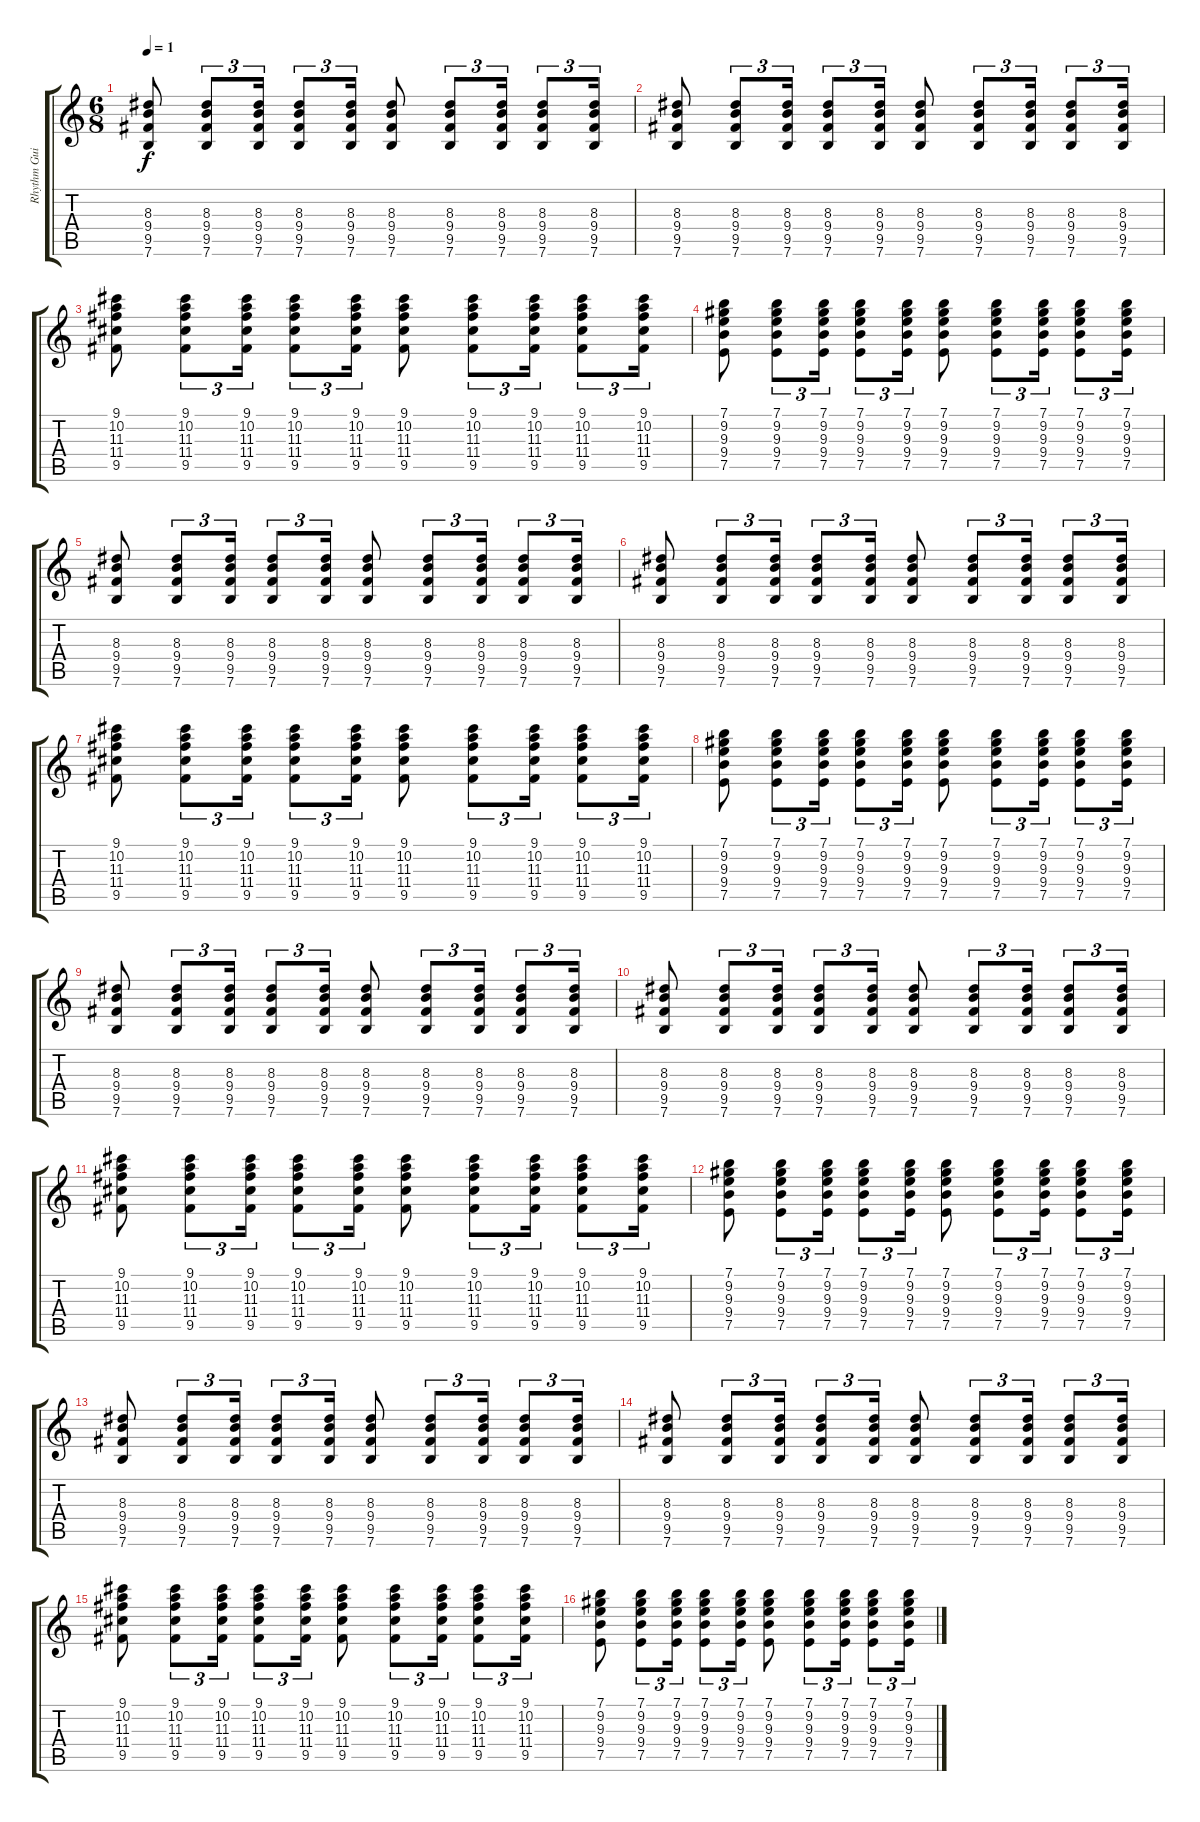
\track ("Rhythm Guitar" "Rhythm Gui") {instrument acousticguitarsteel}
\staff {score tabs}
\tuning (E4 B3 G3 D3 A2 E2) {hide}
\ts (6 8)
\tempo 1
\clef g2
\ks c
(8.3 9.4 9.5 7.6).8{dy f} (8.3 9.4 9.5 7.6).8{tu (3 2)} (8.3 9.4 9.5 7.6).16{tu (3 2)} (8.3 9.4 9.5 7.6).8{tu (3 2)} (8.3 9.4 9.5 7.6).16{tu (3 2)} (8.3 9.4 9.5 7.6).8 (8.3 9.4 9.5 7.6).8{tu (3 2)} (8.3 9.4 9.5 7.6).16{tu (3 2)} (8.3 9.4 9.5 7.6).8{tu (3 2)} (8.3 9.4 9.5 7.6).16{tu (3 2)} |
(8.3 9.4 9.5 7.6).8 (8.3 9.4 9.5 7.6).8{tu (3 2)} (8.3 9.4 9.5 7.6).16{tu (3 2)} (8.3 9.4 9.5 7.6).8{tu (3 2)} (8.3 9.4 9.5 7.6).16{tu (3 2)} (8.3 9.4 9.5 7.6).8 (8.3 9.4 9.5 7.6).8{tu (3 2)} (8.3 9.4 9.5 7.6).16{tu (3 2)} (8.3 9.4 9.5 7.6).8{tu (3 2)} (8.3 9.4 9.5 7.6).16{tu (3 2)} |
(9.1 10.2 11.3 11.4 9.5).8 (9.1 10.2 11.3 11.4 9.5).8{tu (3 2)} (9.1 10.2 11.3 11.4 9.5).16{tu (3 2)} (9.1 10.2 11.3 11.4 9.5).8{tu (3 2)} (9.1 10.2 11.3 11.4 9.5).16{tu (3 2)} (9.1 10.2 11.3 11.4 9.5).8 (9.1 10.2 11.3 11.4 9.5).8{tu (3 2)} (9.1 10.2 11.3 11.4 9.5).16{tu (3 2)} (9.1 10.2 11.3 11.4 9.5).8{tu (3 2)} (9.1 10.2 11.3 11.4 9.5).16{tu (3 2)} |
(7.1 9.2 9.3 9.4 7.5).8 (7.1 9.2 9.3 9.4 7.5).8{tu (3 2)} (7.1 9.2 9.3 9.4 7.5).16{tu (3 2)} (7.1 9.2 9.3 9.4 7.5).8{tu (3 2)} (7.1 9.2 9.3 9.4 7.5).16{tu (3 2)} (7.1 9.2 9.3 9.4 7.5).8 (7.1 9.2 9.3 9.4 7.5).8{tu (3 2)} (7.1 9.2 9.3 9.4 7.5).16{tu (3 2)} (7.1 9.2 9.3 9.4 7.5).8{tu (3 2)} (7.1 9.2 9.3 9.4 7.5).16{tu (3 2)} |
(8.3 9.4 9.5 7.6).8 (8.3 9.4 9.5 7.6).8{tu (3 2)} (8.3 9.4 9.5 7.6).16{tu (3 2)} (8.3 9.4 9.5 7.6).8{tu (3 2)} (8.3 9.4 9.5 7.6).16{tu (3 2)} (8.3 9.4 9.5 7.6).8 (8.3 9.4 9.5 7.6).8{tu (3 2)} (8.3 9.4 9.5 7.6).16{tu (3 2)} (8.3 9.4 9.5 7.6).8{tu (3 2)} (8.3 9.4 9.5 7.6).16{tu (3 2)} |
(8.3 9.4 9.5 7.6).8 (8.3 9.4 9.5 7.6).8{tu (3 2)} (8.3 9.4 9.5 7.6).16{tu (3 2)} (8.3 9.4 9.5 7.6).8{tu (3 2)} (8.3 9.4 9.5 7.6).16{tu (3 2)} (8.3 9.4 9.5 7.6).8 (8.3 9.4 9.5 7.6).8{tu (3 2)} (8.3 9.4 9.5 7.6).16{tu (3 2)} (8.3 9.4 9.5 7.6).8{tu (3 2)} (8.3 9.4 9.5 7.6).16{tu (3 2)} |
(9.1 10.2 11.3 11.4 9.5).8 (9.1 10.2 11.3 11.4 9.5).8{tu (3 2)} (9.1 10.2 11.3 11.4 9.5).16{tu (3 2)} (9.1 10.2 11.3 11.4 9.5).8{tu (3 2)} (9.1 10.2 11.3 11.4 9.5).16{tu (3 2)} (9.1 10.2 11.3 11.4 9.5).8 (9.1 10.2 11.3 11.4 9.5).8{tu (3 2)} (9.1 10.2 11.3 11.4 9.5).16{tu (3 2)} (9.1 10.2 11.3 11.4 9.5).8{tu (3 2)} (9.1 10.2 11.3 11.4 9.5).16{tu (3 2)} |
(7.1 9.2 9.3 9.4 7.5).8 (7.1 9.2 9.3 9.4 7.5).8{tu (3 2)} (7.1 9.2 9.3 9.4 7.5).16{tu (3 2)} (7.1 9.2 9.3 9.4 7.5).8{tu (3 2)} (7.1 9.2 9.3 9.4 7.5).16{tu (3 2)} (7.1 9.2 9.3 9.4 7.5).8 (7.1 9.2 9.3 9.4 7.5).8{tu (3 2)} (7.1 9.2 9.3 9.4 7.5).16{tu (3 2)} (7.1 9.2 9.3 9.4 7.5).8{tu (3 2)} (7.1 9.2 9.3 9.4 7.5).16{tu (3 2)} |
(8.3 9.4 9.5 7.6).8 (8.3 9.4 9.5 7.6).8{tu (3 2)} (8.3 9.4 9.5 7.6).16{tu (3 2)} (8.3 9.4 9.5 7.6).8{tu (3 2)} (8.3 9.4 9.5 7.6).16{tu (3 2)} (8.3 9.4 9.5 7.6).8 (8.3 9.4 9.5 7.6).8{tu (3 2)} (8.3 9.4 9.5 7.6).16{tu (3 2)} (8.3 9.4 9.5 7.6).8{tu (3 2)} (8.3 9.4 9.5 7.6).16{tu (3 2)} |
(8.3 9.4 9.5 7.6).8 (8.3 9.4 9.5 7.6).8{tu (3 2)} (8.3 9.4 9.5 7.6).16{tu (3 2)} (8.3 9.4 9.5 7.6).8{tu (3 2)} (8.3 9.4 9.5 7.6).16{tu (3 2)} (8.3 9.4 9.5 7.6).8 (8.3 9.4 9.5 7.6).8{tu (3 2)} (8.3 9.4 9.5 7.6).16{tu (3 2)} (8.3 9.4 9.5 7.6).8{tu (3 2)} (8.3 9.4 9.5 7.6).16{tu (3 2)} |
(9.1 10.2 11.3 11.4 9.5).8 (9.1 10.2 11.3 11.4 9.5).8{tu (3 2)} (9.1 10.2 11.3 11.4 9.5).16{tu (3 2)} (9.1 10.2 11.3 11.4 9.5).8{tu (3 2)} (9.1 10.2 11.3 11.4 9.5).16{tu (3 2)} (9.1 10.2 11.3 11.4 9.5).8 (9.1 10.2 11.3 11.4 9.5).8{tu (3 2)} (9.1 10.2 11.3 11.4 9.5).16{tu (3 2)} (9.1 10.2 11.3 11.4 9.5).8{tu (3 2)} (9.1 10.2 11.3 11.4 9.5).16{tu (3 2)} |
(7.1 9.2 9.3 9.4 7.5).8 (7.1 9.2 9.3 9.4 7.5).8{tu (3 2)} (7.1 9.2 9.3 9.4 7.5).16{tu (3 2)} (7.1 9.2 9.3 9.4 7.5).8{tu (3 2)} (7.1 9.2 9.3 9.4 7.5).16{tu (3 2)} (7.1 9.2 9.3 9.4 7.5).8 (7.1 9.2 9.3 9.4 7.5).8{tu (3 2)} (7.1 9.2 9.3 9.4 7.5).16{tu (3 2)} (7.1 9.2 9.3 9.4 7.5).8{tu (3 2)} (7.1 9.2 9.3 9.4 7.5).16{tu (3 2)} |
(8.3 9.4 9.5 7.6).8 (8.3 9.4 9.5 7.6).8{tu (3 2)} (8.3 9.4 9.5 7.6).16{tu (3 2)} (8.3 9.4 9.5 7.6).8{tu (3 2)} (8.3 9.4 9.5 7.6).16{tu (3 2)} (8.3 9.4 9.5 7.6).8 (8.3 9.4 9.5 7.6).8{tu (3 2)} (8.3 9.4 9.5 7.6).16{tu (3 2)} (8.3 9.4 9.5 7.6).8{tu (3 2)} (8.3 9.4 9.5 7.6).16{tu (3 2)} |
(8.3 9.4 9.5 7.6).8 (8.3 9.4 9.5 7.6).8{tu (3 2)} (8.3 9.4 9.5 7.6).16{tu (3 2)} (8.3 9.4 9.5 7.6).8{tu (3 2)} (8.3 9.4 9.5 7.6).16{tu (3 2)} (8.3 9.4 9.5 7.6).8 (8.3 9.4 9.5 7.6).8{tu (3 2)} (8.3 9.4 9.5 7.6).16{tu (3 2)} (8.3 9.4 9.5 7.6).8{tu (3 2)} (8.3 9.4 9.5 7.6).16{tu (3 2)} |
(9.1 10.2 11.3 11.4 9.5).8 (9.1 10.2 11.3 11.4 9.5).8{tu (3 2)} (9.1 10.2 11.3 11.4 9.5).16{tu (3 2)} (9.1 10.2 11.3 11.4 9.5).8{tu (3 2)} (9.1 10.2 11.3 11.4 9.5).16{tu (3 2)} (9.1 10.2 11.3 11.4 9.5).8 (9.1 10.2 11.3 11.4 9.5).8{tu (3 2)} (9.1 10.2 11.3 11.4 9.5).16{tu (3 2)} (9.1 10.2 11.3 11.4 9.5).8{tu (3 2)} (9.1 10.2 11.3 11.4 9.5).16{tu (3 2)} |
(7.1 9.2 9.3 9.4 7.5).8 (7.1 9.2 9.3 9.4 7.5).8{tu (3 2)} (7.1 9.2 9.3 9.4 7.5).16{tu (3 2)} (7.1 9.2 9.3 9.4 7.5).8{tu (3 2)} (7.1 9.2 9.3 9.4 7.5).16{tu (3 2)} (7.1 9.2 9.3 9.4 7.5).8 (7.1 9.2 9.3 9.4 7.5).8{tu (3 2)} (7.1 9.2 9.3 9.4 7.5).16{tu (3 2)} (7.1 9.2 9.3 9.4 7.5).8{tu (3 2)} (7.1 9.2 9.3 9.4 7.5).16{tu (3 2)}
